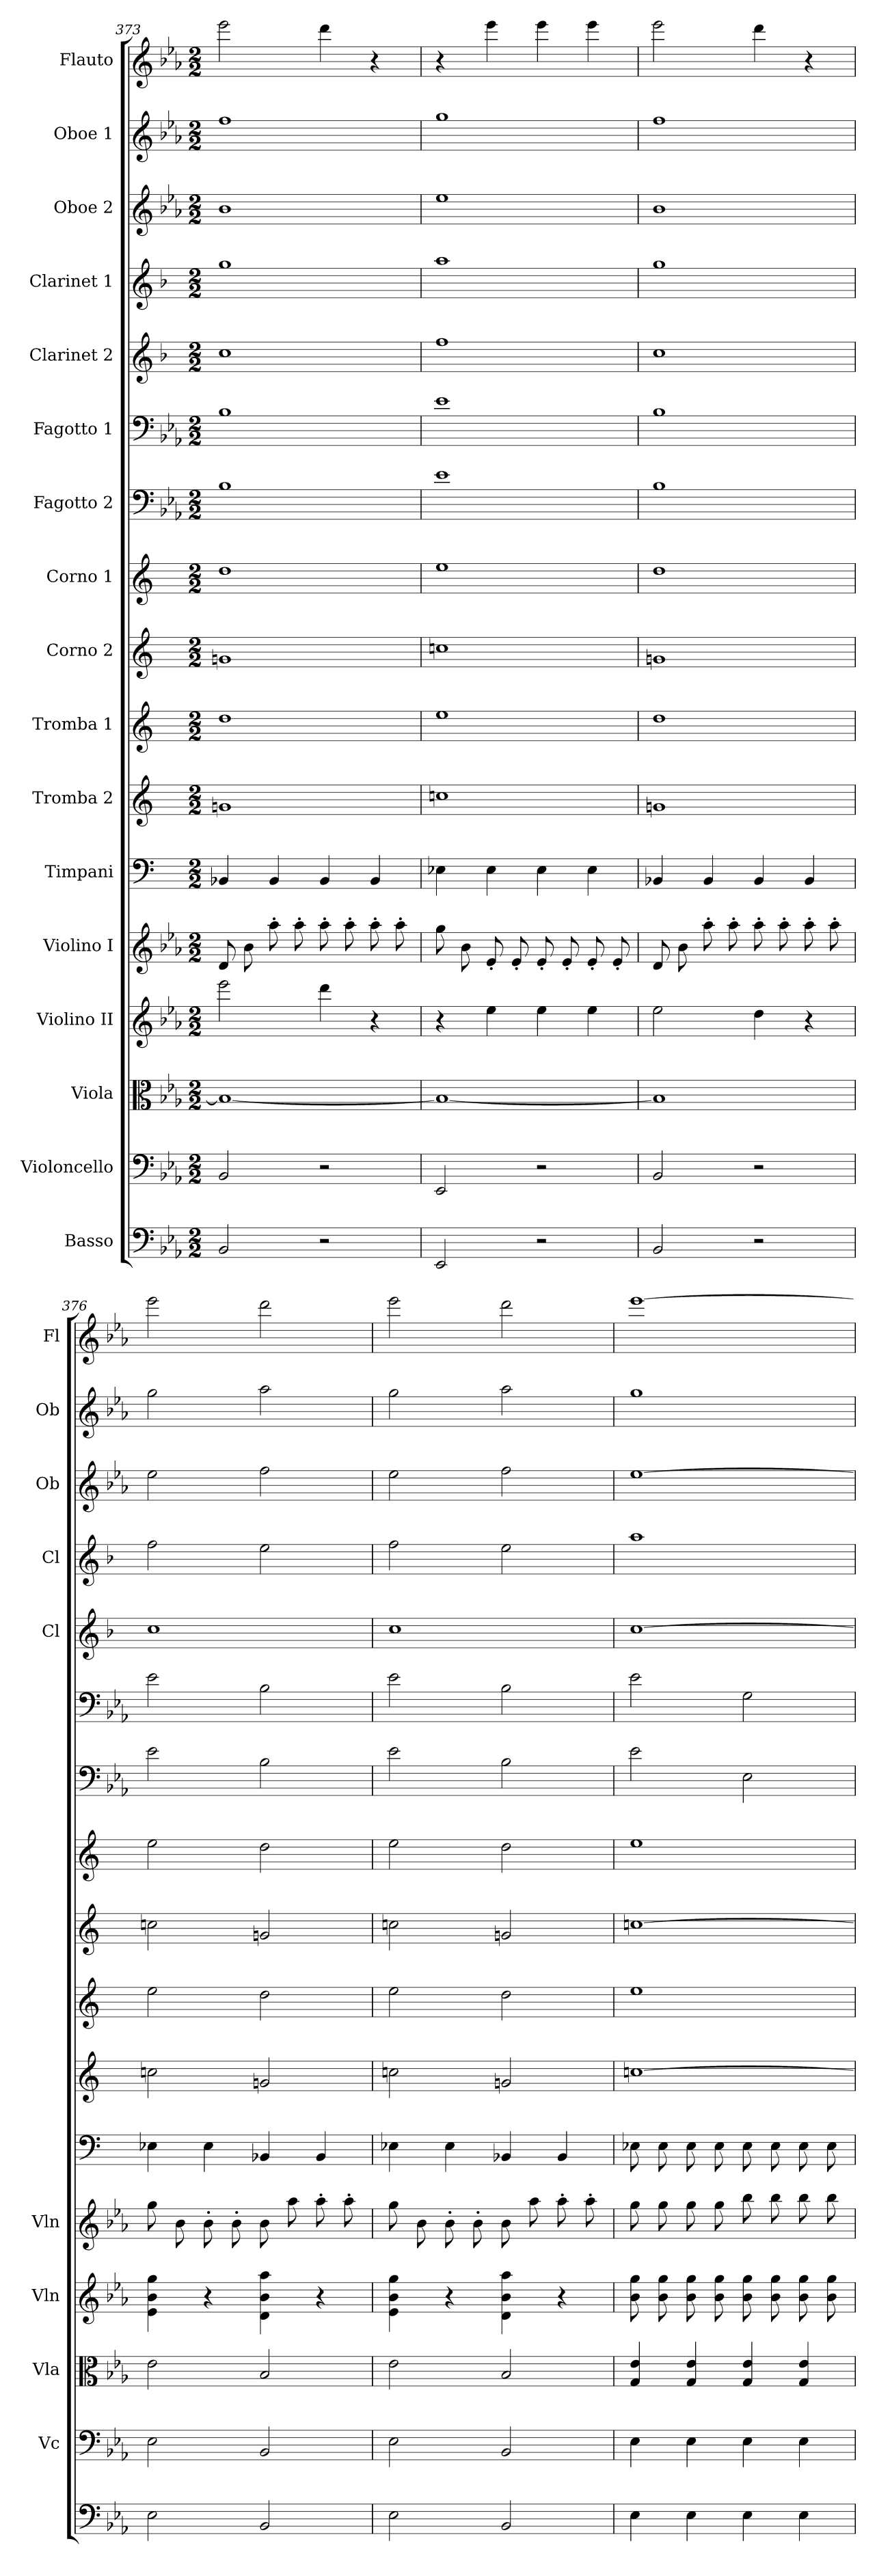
**kern	**kern	**kern	**kern	**kern	**kern	**kern	**kern	**kern	**kern	**kern	**kern	**kern	**kern	**kern	**kern	**kern
*part17	*part16	*part15	*part14	*part13	*part12	*part11	*part10	*part9	*part8	*part7	*part6	*part5	*part4	*part3	*part2	*part1
*staff17	*staff16	*staff15	*staff14	*staff13	*staff12	*staff11	*staff10	*staff9	*staff8	*staff7	*staff6	*staff5	*staff4	*staff3	*staff2	*staff1
*I"Basso	*I"Violoncello	*I"Viola	*I"Violino II	*I"Violino I	*I"Timpani	*I"Tromba 2	*I"Tromba 1	*I"Corno 2	*I"Corno 1	*I"Fagotto 2	*I"Fagotto 1	*I"Clarinet 2	*I"Clarinet 1	*I"Oboe 2	*I"Oboe 1	*I"Flauto
*	*I'Vc	*I'Vla	*I'Vln	*I'Vln	*	*	*	*	*	*	*	*I'Cl	*I'Cl	*I'Ob	*I'Ob	*I'Fl
*clefF4	*clefF4	*clefC3	*clefG2	*clefG2	*clefF4	*clefG2	*clefG2	*clefG2	*clefG2	*clefF4	*clefF4	*clefG2	*clefG2	*clefG2	*clefG2	*clefG2
*ITrd7c12	*	*	*	*	*	*ITrd-2c-3	*ITrd-2c-3	*ITrd5c9	*ITrd5c9	*	*	*ITrd1c2	*ITrd1c2	*	*	*
*k[b-e-a-]	*k[b-e-a-]	*k[b-e-a-]	*k[b-e-a-]	*k[b-e-a-]	*	*	*	*	*	*k[b-e-a-]	*k[b-e-a-]	*k[b-e-a-]	*k[b-e-a-]	*k[b-e-a-]	*k[b-e-a-]	*k[b-e-a-]
*M2/2	*M2/2	*M2/2	*M2/2	*M2/2	*M2/2	*M2/2	*M2/2	*M2/2	*M2/2	*M2/2	*M2/2	*M2/2	*M2/2	*M2/2	*M2/2	*M2/2
=373	=373	=373	=373	=373	=373	=373	=373	=373	=373	=373	=373	=373	=373	=373	=373	=373
2BBB-	2BB-	1B-_	2eee-	8d	4BB-X	1b-X	1ff	1B-X	1f	1B-	1B-	1b-	1ff	1b-	1ff	2eee-
.	.	.	.	8b-	.	.	.	.	.	.	.	.	.	.	.	.
.	.	.	.	8aa-'	4BB-	.	.	.	.	.	.	.	.	.	.	.
.	.	.	.	8aa-'	.	.	.	.	.	.	.	.	.	.	.	.
2r	2r	.	4ddd	8aa-'	4BB-	.	.	.	.	.	.	.	.	.	.	4ddd
.	.	.	.	8aa-'	.	.	.	.	.	.	.	.	.	.	.	.
.	.	.	4r	8aa-'	4BB-	.	.	.	.	.	.	.	.	.	.	4r
.	.	.	.	8aa-'	.	.	.	.	.	.	.	.	.	.	.	.
=374	=374	=374	=374	=374	=374	=374	=374	=374	=374	=374	=374	=374	=374	=374	=374	=374
2EEE-	2EE-	1B-_	4r	8gg	4E-X	1ee-X	1gg	1e-X	1g	1e-	1e-	1ee-	1gg	1ee-	1gg	4r
.	.	.	.	8b-	.	.	.	.	.	.	.	.	.	.	.	.
.	.	.	4ee-	8e-'	4E-	.	.	.	.	.	.	.	.	.	.	4eee-
.	.	.	.	8e-'	.	.	.	.	.	.	.	.	.	.	.	.
2r	2r	.	4ee-	8e-'	4E-	.	.	.	.	.	.	.	.	.	.	4eee-
.	.	.	.	8e-'	.	.	.	.	.	.	.	.	.	.	.	.
.	.	.	4ee-	8e-'	4E-	.	.	.	.	.	.	.	.	.	.	4eee-
.	.	.	.	8e-'	.	.	.	.	.	.	.	.	.	.	.	.
=375	=375	=375	=375	=375	=375	=375	=375	=375	=375	=375	=375	=375	=375	=375	=375	=375
2BBB-	2BB-	1B-]	2ee-	8d	4BB-X	1b-X	1ff	1B-X	1f	1B-	1B-	1b-	1ff	1b-	1ff	2eee-
.	.	.	.	8b-	.	.	.	.	.	.	.	.	.	.	.	.
.	.	.	.	8aa-'	4BB-	.	.	.	.	.	.	.	.	.	.	.
.	.	.	.	8aa-'	.	.	.	.	.	.	.	.	.	.	.	.
2r	2r	.	4dd	8aa-'	4BB-	.	.	.	.	.	.	.	.	.	.	4ddd
.	.	.	.	8aa-'	.	.	.	.	.	.	.	.	.	.	.	.
.	.	.	4r	8aa-'	4BB-	.	.	.	.	.	.	.	.	.	.	4r
.	.	.	.	8aa-'	.	.	.	.	.	.	.	.	.	.	.	.
=376	=376	=376	=376	=376	=376	=376	=376	=376	=376	=376	=376	=376	=376	=376	=376	=376
2EE-	2E-	2e-	4e- 4b- 4gg	8gg	4E-X	2ee-X	2gg	2e-X	2g	2e-	2e-	1b-	2ee-	2ee-	2gg	2eee-
.	.	.	.	8b-	.	.	.	.	.	.	.	.	.	.	.	.
.	.	.	4r	8b-'	4E-	.	.	.	.	.	.	.	.	.	.	.
.	.	.	.	8b-'	.	.	.	.	.	.	.	.	.	.	.	.
2BBB-	2BB-	2B-	4d 4b- 4aa-	8b-	4BB-X	2b-X	2ff	2B-X	2f	2B-	2B-	.	2dd	2ff	2aa-	2ddd
.	.	.	.	8aa-	.	.	.	.	.	.	.	.	.	.	.	.
.	.	.	4r	8aa-'	4BB-	.	.	.	.	.	.	.	.	.	.	.
.	.	.	.	8aa-'	.	.	.	.	.	.	.	.	.	.	.	.
=377	=377	=377	=377	=377	=377	=377	=377	=377	=377	=377	=377	=377	=377	=377	=377	=377
2EE-	2E-	2e-	4e- 4b- 4gg	8gg	4E-X	2ee-X	2gg	2e-X	2g	2e-	2e-	1b-	2ee-	2ee-	2gg	2eee-
.	.	.	.	8b-	.	.	.	.	.	.	.	.	.	.	.	.
.	.	.	4r	8b-'	4E-	.	.	.	.	.	.	.	.	.	.	.
.	.	.	.	8b-'	.	.	.	.	.	.	.	.	.	.	.	.
2BBB-	2BB-	2B-	4d 4b- 4aa-	8b-	4BB-X	2b-X	2ff	2B-X	2f	2B-	2B-	.	2dd	2ff	2aa-	2ddd
.	.	.	.	8aa-	.	.	.	.	.	.	.	.	.	.	.	.
.	.	.	4r	8aa-'	4BB-	.	.	.	.	.	.	.	.	.	.	.
.	.	.	.	8aa-'	.	.	.	.	.	.	.	.	.	.	.	.
=378	=378	=378	=378	=378	=378	=378	=378	=378	=378	=378	=378	=378	=378	=378	=378	=378
4EE-	4E-	4G 4e-	8b- 8gg	8gg	8E-X	[1ee-X	1gg	[1e-X	1g	2e-	2e-	[1b-	1gg	[1ee-	1gg	[1eee-
.	.	.	8b- 8gg	8gg	8E-	.	.	.	.	.	.	.	.	.	.	.
4EE-	4E-	4G 4e-	8b- 8gg	8gg	8E-	.	.	.	.	.	.	.	.	.	.	.
.	.	.	8b- 8gg	8gg	8E-	.	.	.	.	.	.	.	.	.	.	.
4EE-	4E-	4G 4e-	8b- 8gg	8bb-	8E-	.	.	.	.	2E-	2G	.	.	.	.	.
.	.	.	8b- 8gg	8bb-	8E-	.	.	.	.	.	.	.	.	.	.	.
4EE-	4E-	4G 4e-	8b- 8gg	8bb-	8E-	.	.	.	.	.	.	.	.	.	.	.
.	.	.	8b- 8gg	8bb-	8E-	.	.	.	.	.	.	.	.	.	.	.
=	=	=	=	=	=	=	=	=	=	=	=	=	=	=	=	=
*-	*-	*-	*-	*-	*-	*-	*-	*-	*-	*-	*-	*-	*-	*-	*-	*-
